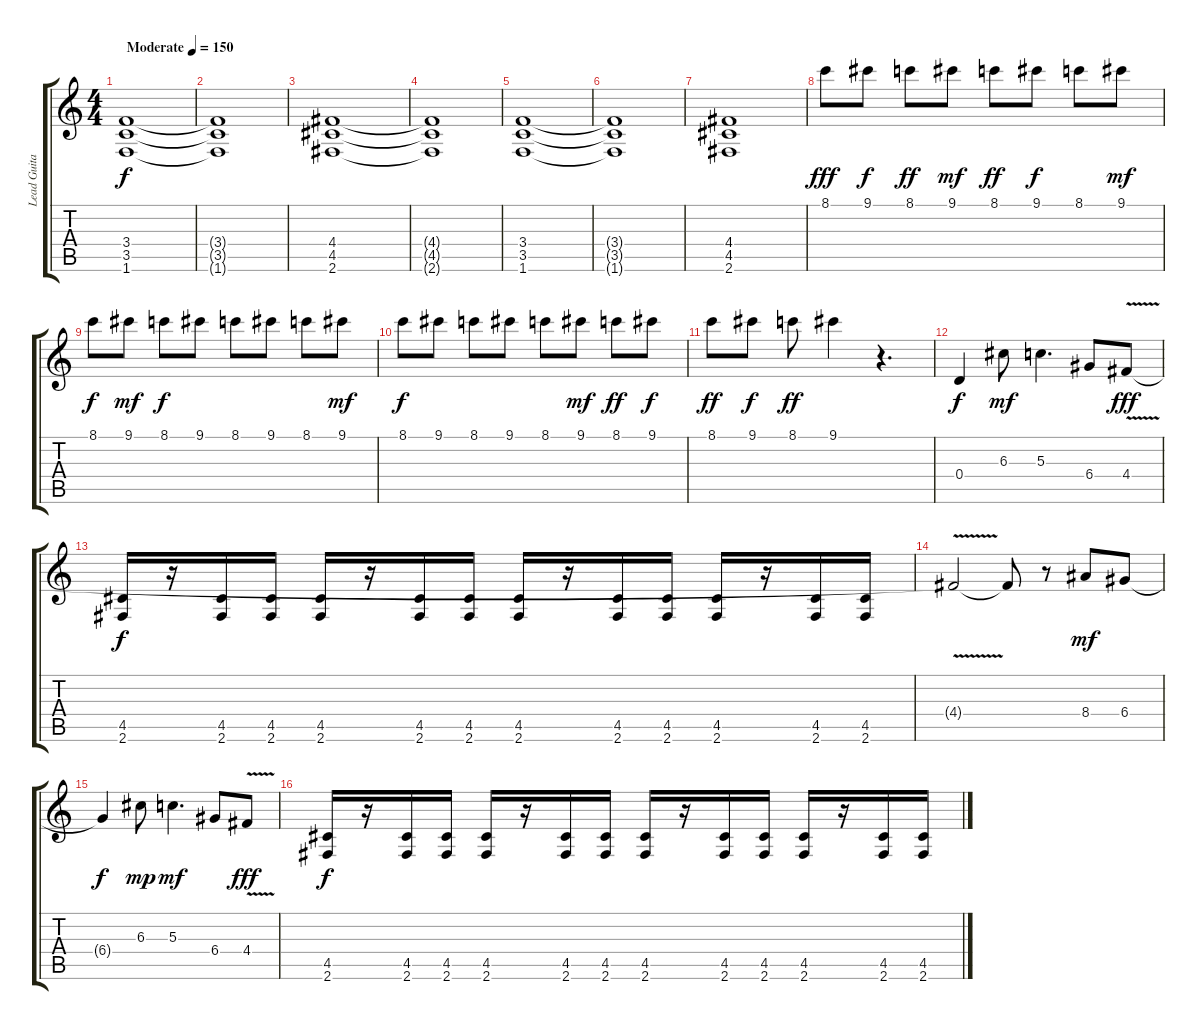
\track ("Lead Guitar" "Lead Guita") {instrument distortionguitar}
\staff {score tabs}
\tuning (E4 B3 G3 D3 A2 E2) {hide}
\ts (4 4)
\tempo (150 "Moderate")
\clef g2
\ks c
(3.4 3.5 1.6).1{dy f instrument distortionguitar} |
(3.4{t} 3.5{t} 1.6{t}).1 |
(4.4 4.5 2.6).1 |
(4.4{t} 4.5{t} 2.6{t}).1 |
(3.4 3.5 1.6).1 |
(3.4{t} 3.5{t} 1.6{t}).1 |
(4.4 4.5 2.6).1 |
8.1.8{dy fff} 9.1.8{dy f} 8.1.8{dy ff} 9.1.8{dy mf} 8.1.8{dy ff} 9.1.8{dy f} 8.1.8 9.1.8{dy mf} |
8.1.8{dy f} 9.1.8{dy mf} 8.1.8{dy f} 9.1.8 8.1.8 9.1.8 8.1.8 9.1.8{dy mf} |
8.1.8{dy f} 9.1.8 8.1.8 9.1.8 8.1.8 9.1.8{dy mf} 8.1.8{dy ff} 9.1.8{dy f} |
8.1.8{dy ff} 9.1.8{dy f} 8.1.8{dy ff} 9.1.4 r.4{d} |
0.4.4{dy f} 6.3.8{dy mf} 5.3.4{d} 6.4.8 4.4{v}.8{dy fff} |
(4.5 2.6).16{dy f} r.16 (4.5 2.6).16 (4.5 2.6).16 (4.5 2.6).16 r.16 (4.5 2.6).16 (4.5 2.6).16 (4.5 2.6).16 r.16 (4.5 2.6).16 (4.5 2.6).16 (4.5 2.6).16 r.16 (4.5 2.6).16 (4.5 2.6).16 |
4.4{t}.2 4.4{t}.8 r.8 8.4.8{dy mf} 6.4.8 |
6.4{t}.4{dy f} 6.3.8{dy mp} 5.3.4{d dy mf} 6.4.8 4.4{v}.8{dy fff} |
(4.5 2.6).16{dy f} r.16 (4.5 2.6).16 (4.5 2.6).16 (4.5 2.6).16 r.16 (4.5 2.6).16 (4.5 2.6).16 (4.5 2.6).16 r.16 (4.5 2.6).16 (4.5 2.6).16 (4.5 2.6).16 r.16 (4.5 2.6).16 (4.5 2.6).16
